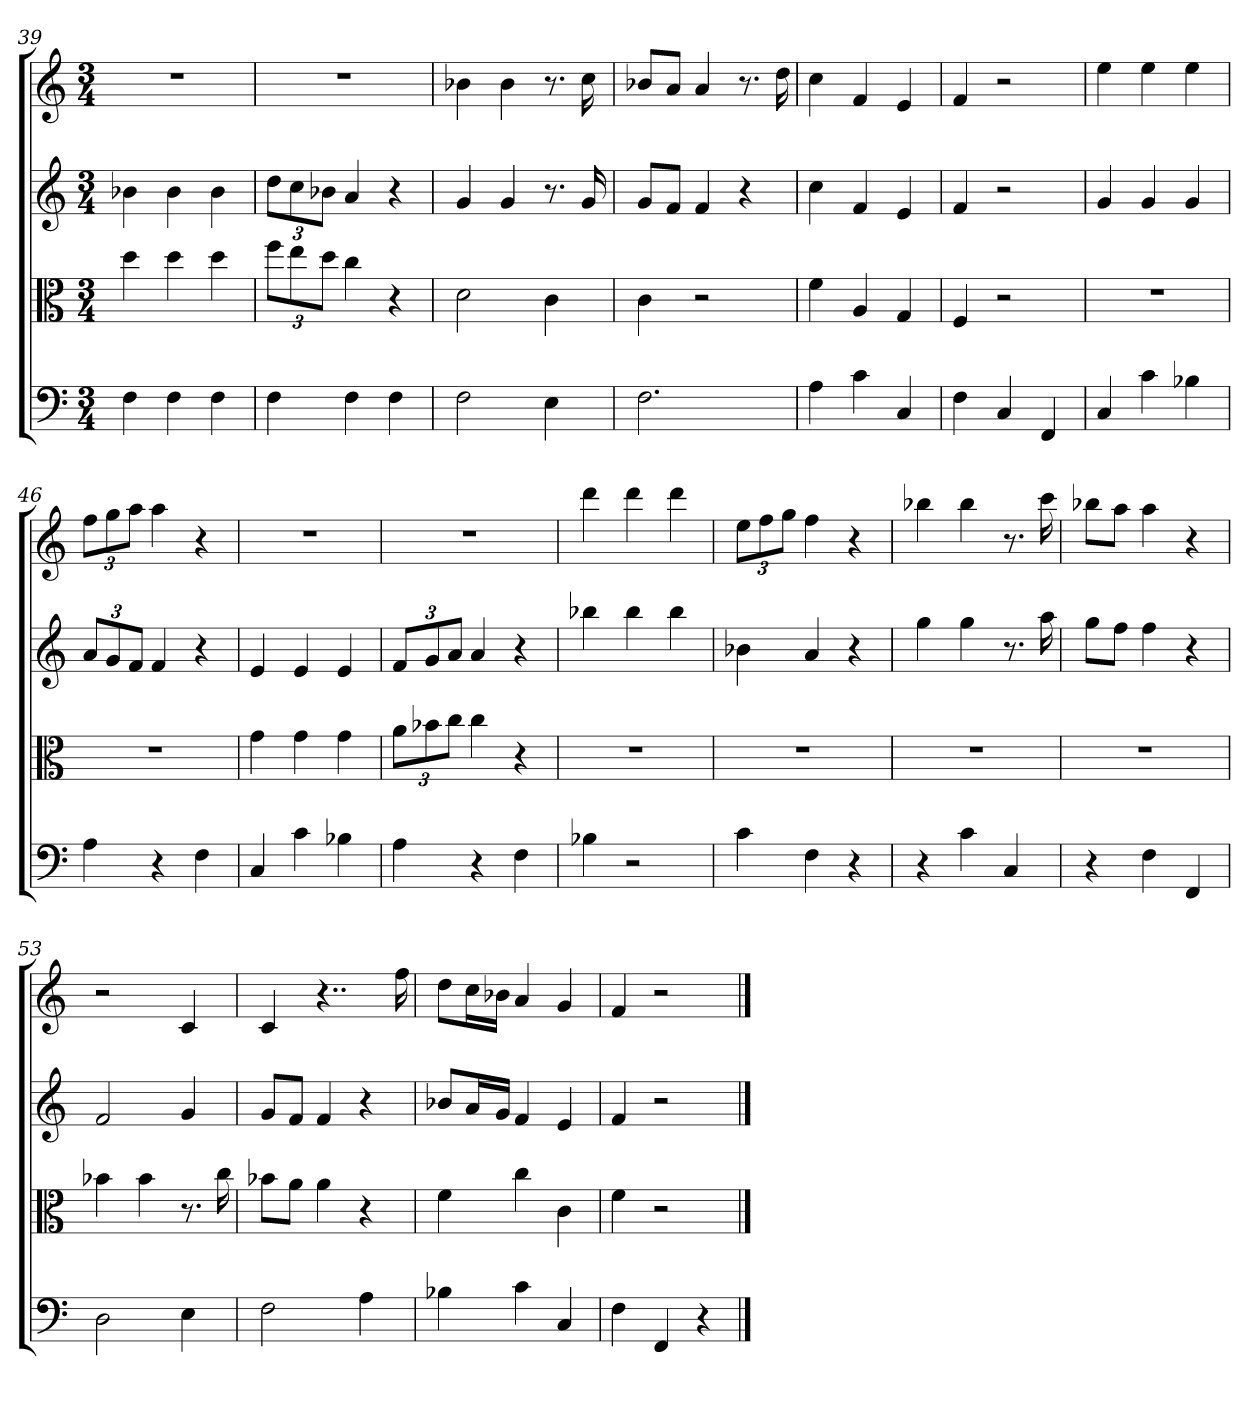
**kern	**kern	**kern	**kern
*part4	*part3	*part2	*part1
*staff4	*staff3	*staff2	*staff1
*clefF4	*clefC3	*	*
*k[]	*k[]	*k[]	*k[]
*C:	*C:	*C:	*C:
*M3/4	*M3/4	*M3/4	*M3/4
=39	=39	=39	=39
4F	4dd	4b-X	2.r
4F	4dd	4b-	.
4F	4dd	4b-	.
=40	=40	=40	=40
4F	12ff\L	12ddL	2.r
.	12ee\	12cc	.
.	12dd\J	12b-XJ	.
4F	4cc	4a	.
4F	4r	4r	.
=41	=41	=41	=41
2F	2d	4g	4b-X
.	.	4g	4b-
4E	4c	8.r	8.r
.	.	16g	16cc
=42	=42	=42	=42
2.F	4c	8gL	8b-XL
.	.	8fJ	8aJ
.	2r	4f	4a
.	.	4r	8.r
.	.	.	16dd
=43	=43	=43	=43
4A	4f	4cc	4cc
4c	4A	4f	4f
4C	4G	4e	4e
=44	=44	=44	=44
4F	4F	4f	4f
4C	2r	2r	2r
4FF	.	.	.
=45	=45	=45	=45
4C	2.r	4g	4ee
4c	.	4g	4ee
4B-X	.	4g	4ee
=46	=46	=46	=46
4A	2.r	12aL	12ffL
.	.	12g	12gg
.	.	12fJ	12aaJ
4r	.	4f	4aa
4F	.	4r	4r
=47	=47	=47	=47
4C	4g	4e	2.r
4c	4g	4e	.
4B-X	4g	4e	.
=48	=48	=48	=48
4A	12a\L	12fL	2.r
.	12b-X\	12g	.
.	12cc\J	12aJ	.
4r	4cc	4a	.
4F	4r	4r	.
=49	=49	=49	=49
4B-X	2.r	4bb-X	4ddd
2r	.	4bb-	4ddd
.	.	4bb-	4ddd
=50	=50	=50	=50
4c	2.r	4b-X	12eeL
.	.	.	12ff
.	.	.	12ggJ
4F	.	4a	4ff
4r	.	4r	4r
=51	=51	=51	=51
4r	2.r	4gg	4bb-X
4c	.	4gg	4bb-
4C	.	8.r	8.r
.	.	16aa	16ccc
=52	=52	=52	=52
4r	2.r	8ggL	8bb-XL
.	.	8ffJ	8aaJ
4F	.	4ff	4aa
4FF	.	4r	4r
=53	=53	=53	=53
2D	4b-X	2f	2r
.	4b-	.	.
4E	8.r	4g	4c
.	16cc	.	.
=54	=54	=54	=54
2F	8b-X\L	8gL	4c
.	8a\J	8fJ	.
.	4a	4f	4..r
4A	4r	4r	.
.	.	.	16ff
=55	=55	=55	=55
4B-X	4f	8b-XL	8ddL
.	.	16aL	16ccL
.	.	16gJJ	16b-XJJ
4c	4cc	4f	4a
4C	4c	4e	4g
=56	=56	=56	=56
4F	4f	4f	4f
4FF	2r	2r	2r
4r	.	.	.
==	==	==	==
*-	*-	*-	*-
